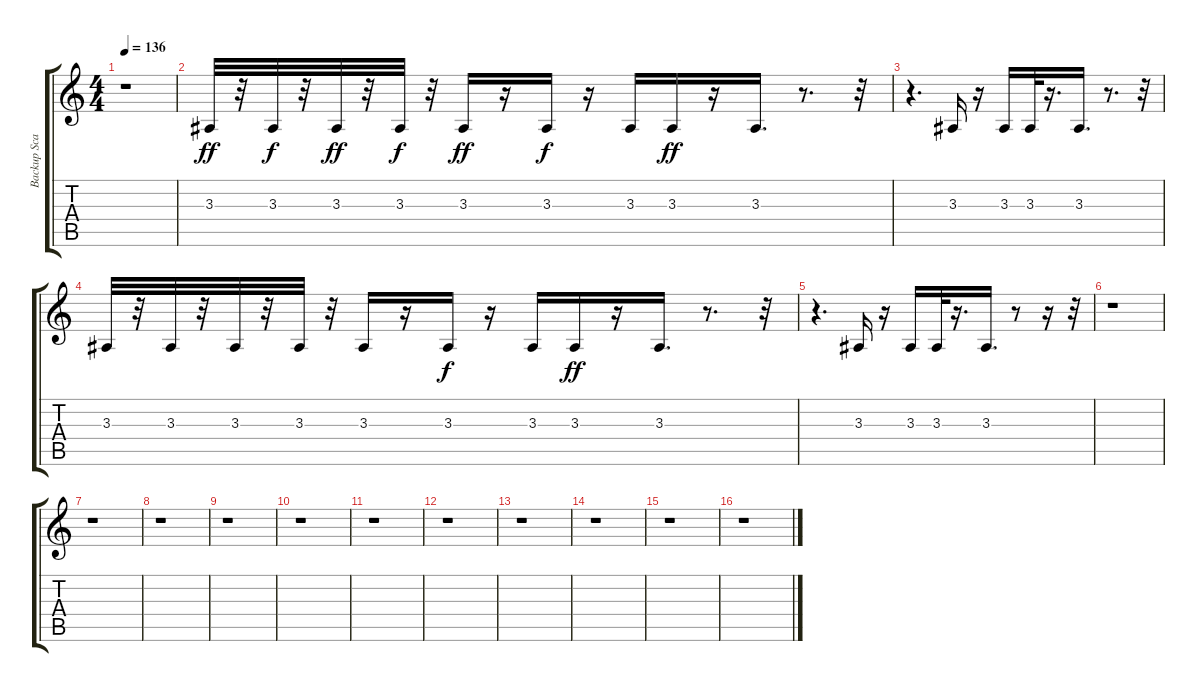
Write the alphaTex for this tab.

\track ("Backup Scat" "Backup Sca") {instrument altosax}
\staff {score tabs}
\tuning (E4 B3 G3 D3 A2 E2) {hide}
\ts (4 4)
\tempo 136
\clef g2
\ks c
r.1{dy ff} |
3.3.32 r.32 3.3.32{dy f} r.32 3.3.32{dy ff} r.32 3.3.32{dy f} r.32 3.3.16{dy ff} r.16 3.3.16{dy f} r.16 3.3.16 3.3.16{dy ff} r.16 3.3.16{d} r.8{d} r.32 |
r.4{d} 3.3.16 r.16 3.3.16 3.3.32 r.16{d} 3.3.16{d} r.8{d} r.32 |
3.3.32 r.32 3.3.32 r.32 3.3.32 r.32 3.3.32 r.32 3.3.16 r.16 3.3.16{dy f} r.16 3.3.16 3.3.16{dy ff} r.16 3.3.16{d} r.8{d} r.32 |
r.4{d} 3.3.16 r.16 3.3.16 3.3.32 r.16{d} 3.3.16{d} r.8 r.16 r.32 |
r.1 |
r.1 |
r.1 |
r.1 |
r.1 |
r.1 |
r.1 |
r.1 |
r.1 |
r.1 |
r.1
